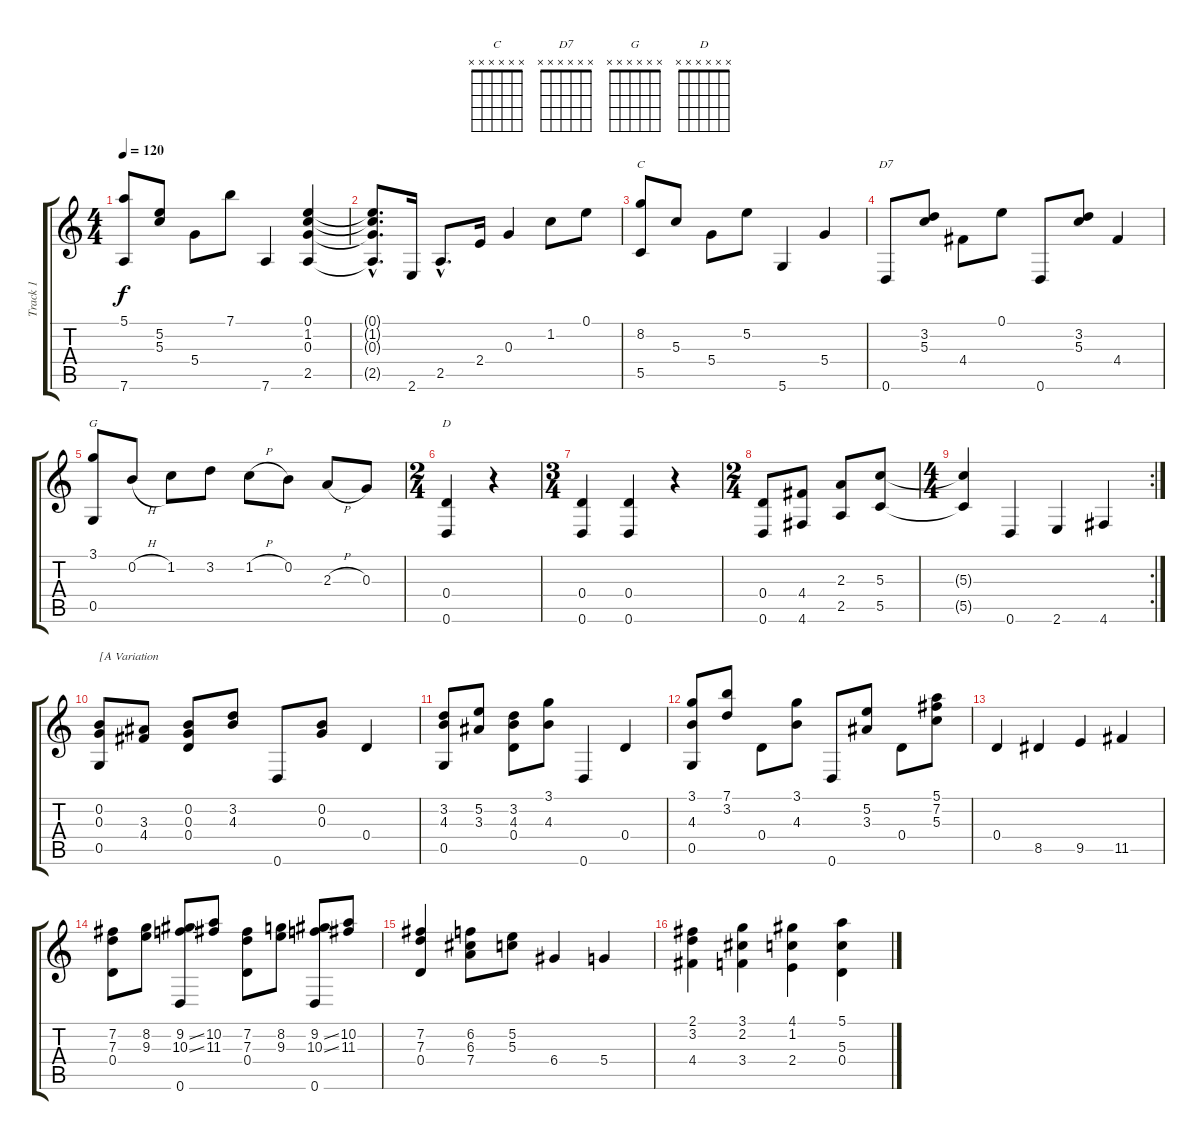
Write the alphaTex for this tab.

\track ("Track 1" "Track 1") {instrument acousticguitarsteel}
\staff {score tabs}
\tuning (E4 B3 G3 D3 G2 D2) {hide}
\chord ("C" x x x x x x)
\chord ("D7" x x x x x x)
\chord ("G" x x x x x x)
\chord ("D" x x x x x x)
\ts (4 4)
\tempo 120
\clef g2
\ks c
(5.1 7.6).8{dy f} (5.2 5.3).8 5.4.8 7.1.8 7.6.4 (0.1 1.2 0.3 2.5).4 |
(0.1{hac t} 1.2{hac t} 0.3{hac t} 2.5{hac t}).8{d} 2.6.16 2.5{hac}.8{d} 2.4.16 0.3.4 1.2.8 0.1.8 |
(8.2 5.5).8{ch "C"} 5.3.8 5.4.8 5.2.8 5.6.4 5.4.4 |
0.6.8{ch "D7"} (3.2 5.3).8 4.4.8 0.1.8 0.6.8 (3.2 5.3).8 4.4.4 |
(3.1 0.5).8{ch "G"} 0.2{h}.8 1.2.8 3.2.8 1.2{h}.8 0.2.8 2.3{h}.8 0.3.8 |
\ts (2 4)
(0.4 0.6).4{ch "D"} r.4 |
\ts (3 4)
(0.4 0.6).4 (0.4 0.6).4 r.4 |
\ts (2 4)
(0.4 0.6).8 (4.4 4.6).8 (2.3 2.5).8 (5.3 5.5).8 |
\rc 2
\ts (4 4)
(5.3{t} 5.5{t}).4 0.6.4 2.6.4 4.6.4 |
(0.2 0.3 0.5).8{txt "[A Variation"} (3.3 4.4).8 (0.2 0.3 0.4).8 (3.2 4.3).8 0.6.8 (0.2 0.3).8 0.4.4 |
(3.2 4.3 0.5).8 (5.2 3.3).8 (3.2 4.3 0.4).8 (3.1 4.3).8 0.6.4 0.4.4 |
(3.1 4.3 0.5).8 (7.1 3.2).8 0.4.8 (3.1 4.3).8 0.6.8 (5.2 3.3).8 0.4.8 (5.1 7.2 5.3).8 |
0.4.4 8.5.4 9.5.4 11.5.4 |
(7.2 7.3 0.4).8 (8.2 9.3).8 (9.2{ss} 10.3{ss} 0.6).8 (10.2 11.3).8 (7.2 7.3 0.4).8 (8.2 9.3).8 (9.2{ss} 10.3{ss} 0.6).8 (10.2 11.3).8 |
(7.2 7.3 0.4).4 (6.2 6.3 7.4).8 (5.2 5.3).8 6.4.4 5.4.4 |
(2.1 3.2 4.4).4 (3.1 2.2 3.4).4 (4.1 1.2 2.4).4 (5.1 5.3 0.4).4
